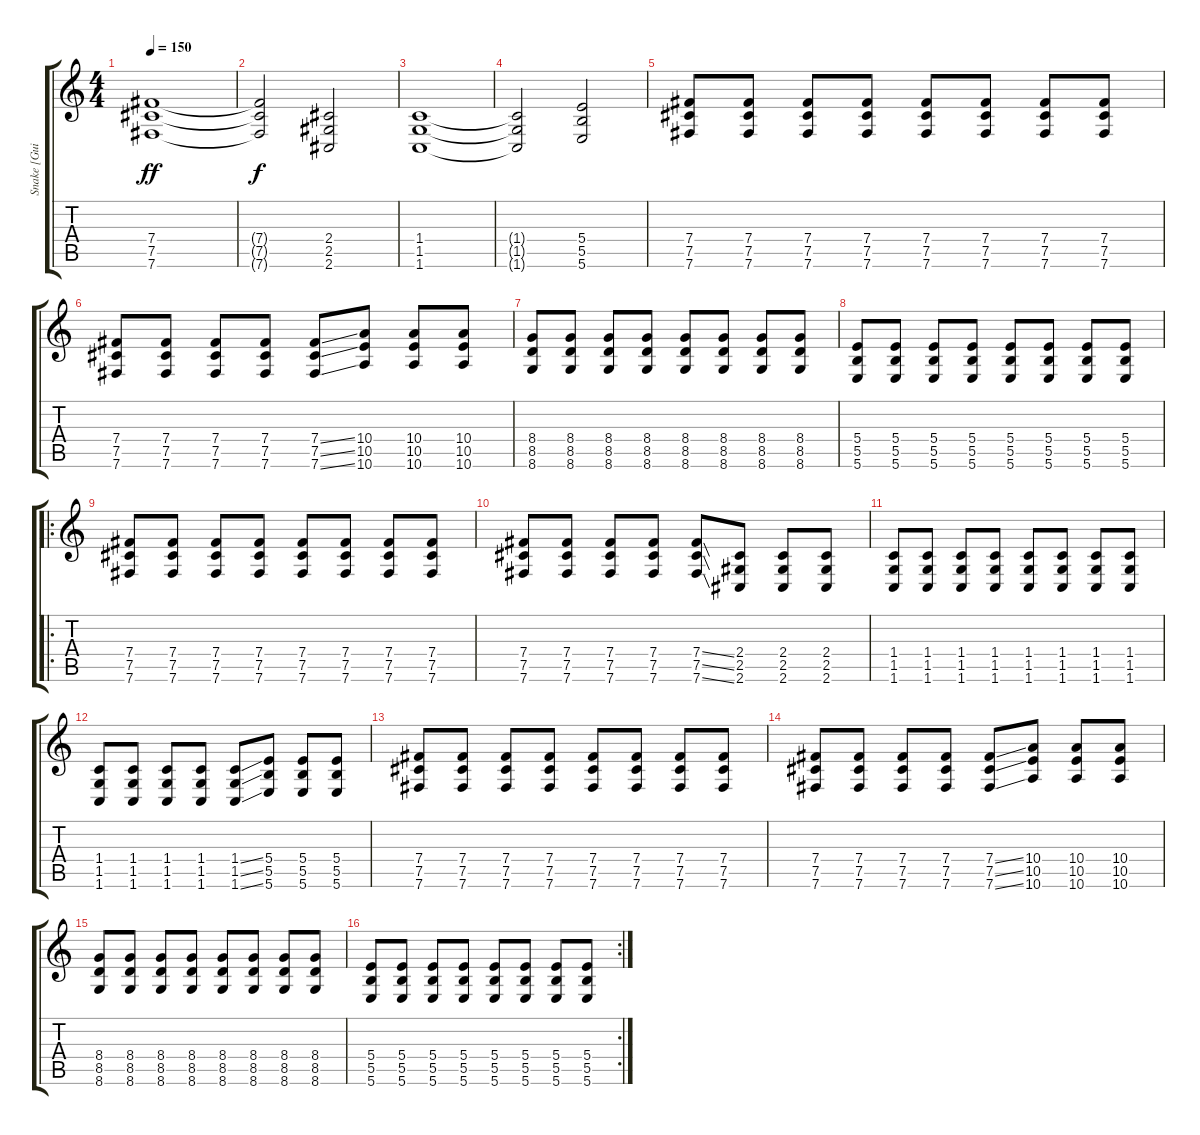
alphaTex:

\track ("Snake [Guitar 1]" "Snake [Gui") {instrument distortionguitar}
\staff {score tabs}
\tuning (Db4 Ab3 E3 B2 Gb2 B1) {hide}
\ts (4 4)
\tempo 150
\clef g2
\ks c
(7.4 7.5 7.6).1{dy ff} |
(7.4{t} 7.5{t} 7.6{t}).2{dy f} (2.4 2.5 2.6).2 |
(1.4 1.5 1.6).1 |
(1.4{t} 1.5{t} 1.6{t}).2 (5.4 5.5 5.6).2 |
(7.4 7.5 7.6).8 (7.4 7.5 7.6).8 (7.4 7.5 7.6).8 (7.4 7.5 7.6).8 (7.4 7.5 7.6).8 (7.4 7.5 7.6).8 (7.4 7.5 7.6).8 (7.4 7.5 7.6).8 |
(7.4 7.5 7.6).8 (7.4 7.5 7.6).8 (7.4 7.5 7.6).8 (7.4 7.5 7.6).8 (7.4{ss} 7.5{ss} 7.6{ss}).8 (10.4 10.5 10.6).8 (10.4 10.5 10.6).8 (10.4 10.5 10.6).8 |
(8.4 8.5 8.6).8 (8.4 8.5 8.6).8 (8.4 8.5 8.6).8 (8.4 8.5 8.6).8 (8.4 8.5 8.6).8 (8.4 8.5 8.6).8 (8.4 8.5 8.6).8 (8.4 8.5 8.6).8 |
(5.4 5.5 5.6).8 (5.4 5.5 5.6).8 (5.4 5.5 5.6).8 (5.4 5.5 5.6).8 (5.4 5.5 5.6).8 (5.4 5.5 5.6).8 (5.4 5.5 5.6).8 (5.4 5.5 5.6).8 |
\ro
(7.4 7.5 7.6).8 (7.4 7.5 7.6).8 (7.4 7.5 7.6).8 (7.4 7.5 7.6).8 (7.4 7.5 7.6).8 (7.4 7.5 7.6).8 (7.4 7.5 7.6).8 (7.4 7.5 7.6).8 |
(7.4 7.5 7.6).8 (7.4 7.5 7.6).8 (7.4 7.5 7.6).8 (7.4 7.5 7.6).8 (7.4{ss} 7.5{ss} 7.6{ss}).8 (2.4 2.5 2.6).8 (2.4 2.5 2.6).8 (2.4 2.5 2.6).8 |
(1.4 1.5 1.6).8 (1.4 1.5 1.6).8 (1.4 1.5 1.6).8 (1.4 1.5 1.6).8 (1.4 1.5 1.6).8 (1.4 1.5 1.6).8 (1.4 1.5 1.6).8 (1.4 1.5 1.6).8 |
(1.4 1.5 1.6).8 (1.4 1.5 1.6).8 (1.4 1.5 1.6).8 (1.4 1.5 1.6).8 (1.4{ss} 1.5{ss} 1.6{ss}).8 (5.4 5.5 5.6).8 (5.4 5.5 5.6).8 (5.4 5.5 5.6).8 |
(7.4 7.5 7.6).8 (7.4 7.5 7.6).8 (7.4 7.5 7.6).8 (7.4 7.5 7.6).8 (7.4 7.5 7.6).8 (7.4 7.5 7.6).8 (7.4 7.5 7.6).8 (7.4 7.5 7.6).8 |
(7.4 7.5 7.6).8 (7.4 7.5 7.6).8 (7.4 7.5 7.6).8 (7.4 7.5 7.6).8 (7.4{ss} 7.5{ss} 7.6{ss}).8 (10.4 10.5 10.6).8 (10.4 10.5 10.6).8 (10.4 10.5 10.6).8 |
(8.4 8.5 8.6).8 (8.4 8.5 8.6).8 (8.4 8.5 8.6).8 (8.4 8.5 8.6).8 (8.4 8.5 8.6).8 (8.4 8.5 8.6).8 (8.4 8.5 8.6).8 (8.4 8.5 8.6).8 |
\rc 2
(5.4 5.5 5.6).8 (5.4 5.5 5.6).8 (5.4 5.5 5.6).8 (5.4 5.5 5.6).8 (5.4 5.5 5.6).8 (5.4 5.5 5.6).8 (5.4 5.5 5.6).8 (5.4 5.5 5.6).8
